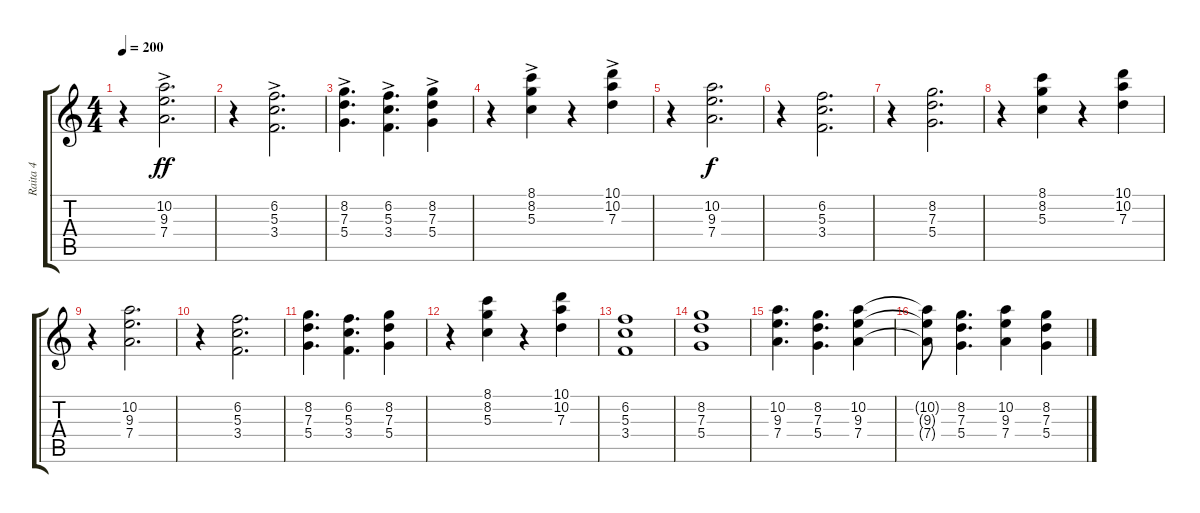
\track ("Raita 4" "Raita 4") {instrument distortionguitar}
\staff {score tabs}
\tuning (E4 B3 G3 D3 A2 E2) {hide}
\ts (4 4)
\tempo 200
\clef g2
\ks c
r.4{dy ff} (10.2{ac} 9.3{ac} 7.4{ac}).2{d} |
r.4 (6.2{ac} 5.3{ac} 3.4{ac}).2{d} |
(8.2{ac} 7.3{ac} 5.4{ac}).4{d} (6.2{ac} 5.3{ac} 3.4{ac}).4{d} (8.2{ac} 7.3{ac} 5.4{ac}).4 |
r.4 (8.1{ac} 8.2{ac} 5.3{ac}).4 r.4 (10.1{ac} 10.2{ac} 7.3{ac}).4 |
r.4 (10.2 9.3 7.4).2{d dy f} |
r.4 (6.2 5.3 3.4).2{d} |
r.4 (8.2 7.3 5.4).2{d} |
r.4 (8.1 8.2 5.3).4 r.4 (10.1 10.2 7.3).4 |
r.4 (10.2 9.3 7.4).2{d} |
r.4 (6.2 5.3 3.4).2{d} |
(8.2 7.3 5.4).4{d} (6.2 5.3 3.4).4{d} (8.2 7.3 5.4).4 |
r.4 (8.1 8.2 5.3).4 r.4 (10.1 10.2 7.3).4 |
(6.2 5.3 3.4).1 |
(8.2 7.3 5.4).1 |
(10.2 9.3 7.4).4{d} (8.2 7.3 5.4).4{d} (10.2 9.3 7.4).4 |
(10.2{t} 9.3{t} 7.4{t}).8 (8.2 7.3 5.4).4{d} (10.2 9.3 7.4).4 (8.2 7.3 5.4).4
